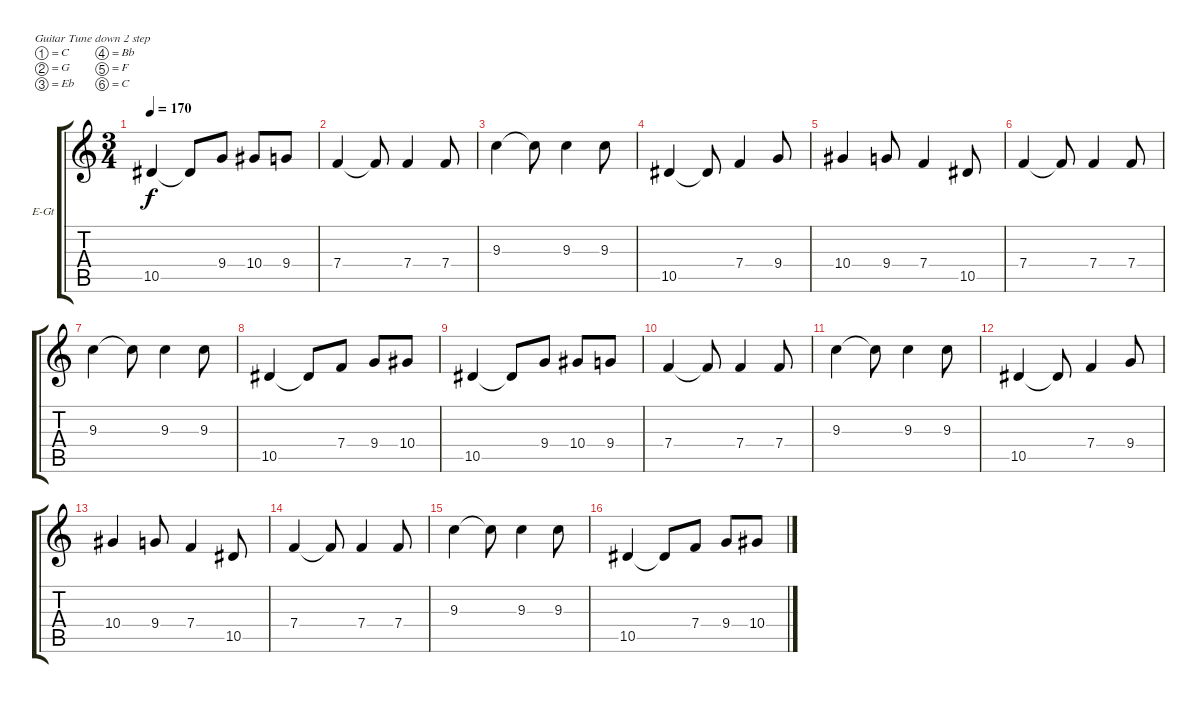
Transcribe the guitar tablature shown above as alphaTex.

\bracketExtendMode groupsimilarinstruments
\firstSystemTrackNameOrientation horizontal
\otherSystemsTrackNameOrientation horizontal
\track ("Guitar1 Dist (Arkadius)" "E-Gt") {solo instrument distortionguitar}
\staff {score tabs}
\tuning (C4 G3 Eb3 Bb2 F2 C2)
\ts (3 4)
\tempo 170
\clef g2
\ks c
10.5.4{dy f} 10.5{t}.8 9.4.8 10.4.8 9.4.8 |
7.4.4 7.4{t}.8 7.4.4 7.4.8 |
9.3.4 9.3{t}.8 9.3.4 9.3.8 |
10.5.4 10.5{t}.8 7.4.4 9.4.8 |
10.4.4 9.4.8 7.4.4 10.5.8 |
7.4.4 7.4{t}.8 7.4.4 7.4.8 |
9.3.4 9.3{t}.8 9.3.4 9.3.8 |
10.5.4 10.5{t}.8 7.4.8 9.4.8 10.4.8 |
10.5.4 10.5{t}.8 9.4.8 10.4.8 9.4.8 |
7.4.4 7.4{t}.8 7.4.4 7.4.8 |
9.3.4 9.3{t}.8 9.3.4 9.3.8 |
10.5.4 10.5{t}.8 7.4.4 9.4.8 |
10.4.4 9.4.8 7.4.4 10.5.8 |
7.4.4 7.4{t}.8 7.4.4 7.4.8 |
9.3.4 9.3{t}.8 9.3.4 9.3.8 |
10.5.4 10.5{t}.8 7.4.8 9.4.8 10.4.8
